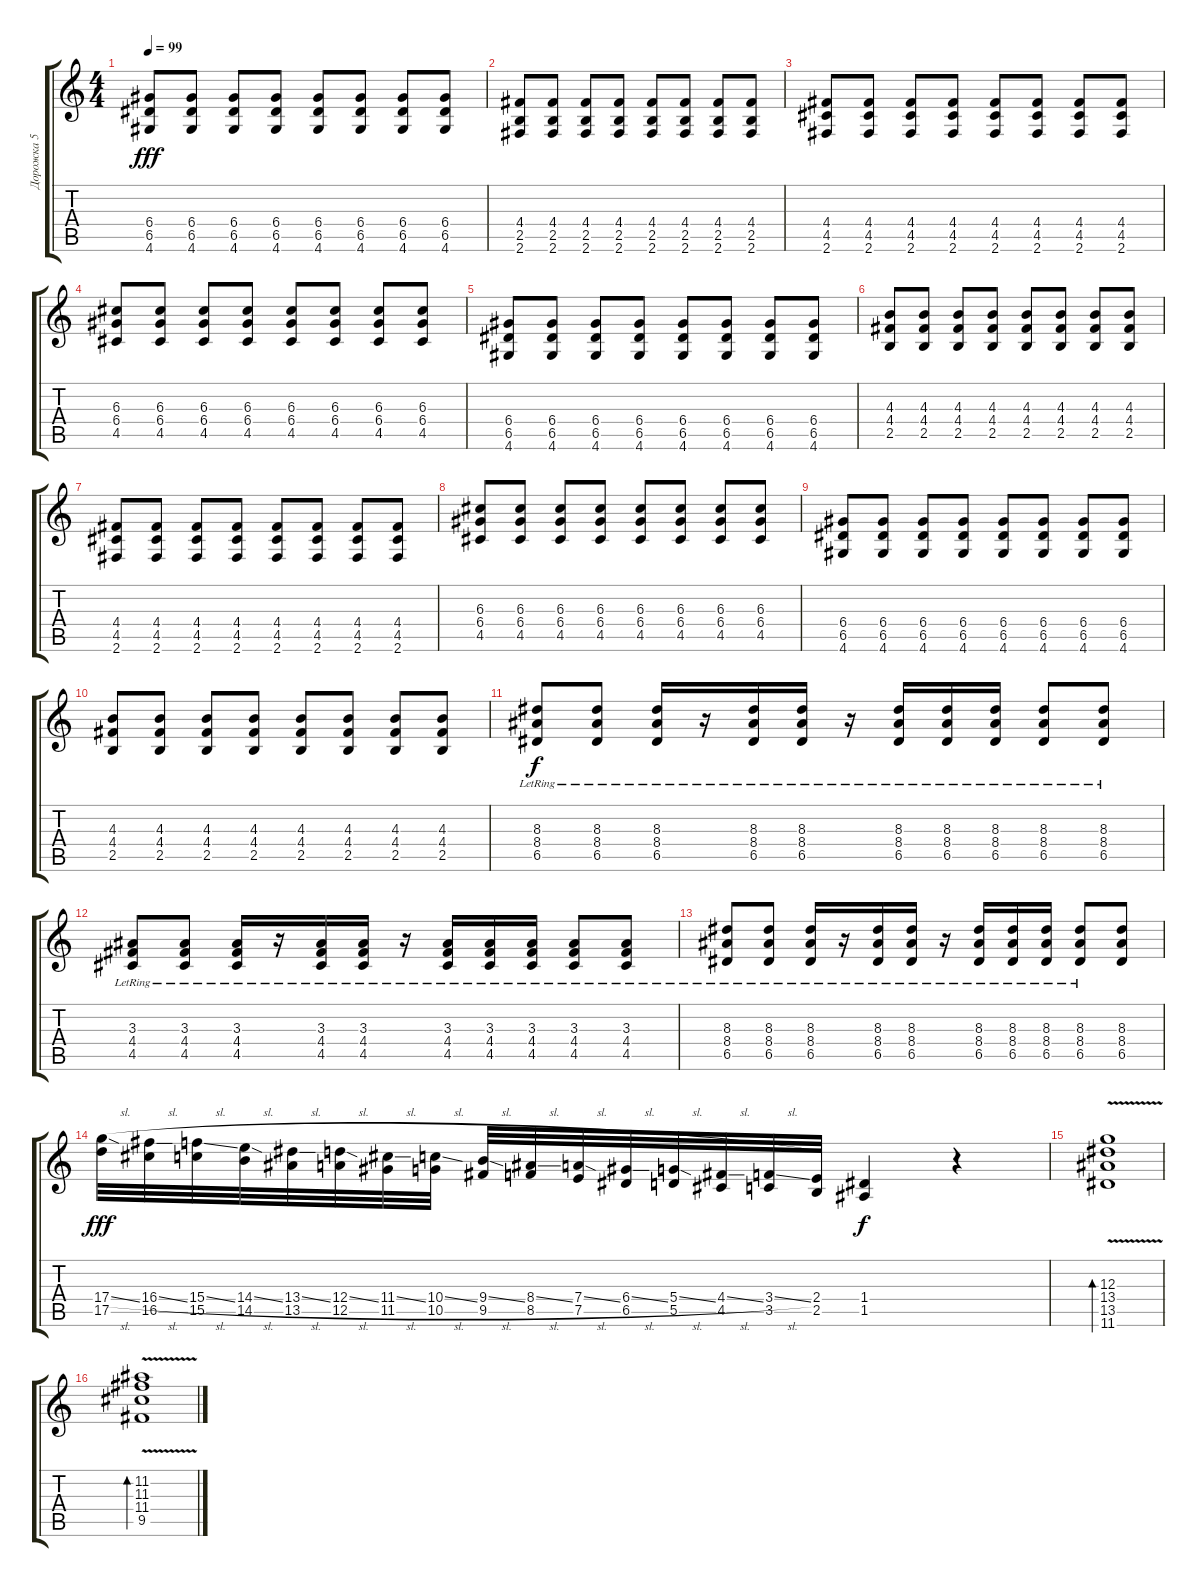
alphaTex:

\track ("Дорожка 5" "Дорожка 5") {instrument electricguitarjazz}
\staff {score tabs}
\tuning (E4 B3 G3 D3 A2 E2) {hide}
\ts (4 4)
\tempo 99
\clef g2
\ks c
(6.4 6.5 4.6).8{dy fff} (6.4 6.5 4.6).8 (6.4 6.5 4.6).8 (6.4 6.5 4.6).8 (6.4 6.5 4.6).8 (6.4 6.5 4.6).8 (6.4 6.5 4.6).8 (6.4 6.5 4.6).8 |
(4.4 2.5 2.6).8 (4.4 2.5 2.6).8 (4.4 2.5 2.6).8 (4.4 2.5 2.6).8 (4.4 2.5 2.6).8 (4.4 2.5 2.6).8 (4.4 2.5 2.6).8 (4.4 2.5 2.6).8 |
(4.4 4.5 2.6).8 (4.4 4.5 2.6).8 (4.4 4.5 2.6).8 (4.4 4.5 2.6).8 (4.4 4.5 2.6).8 (4.4 4.5 2.6).8 (4.4 4.5 2.6).8 (4.4 4.5 2.6).8 |
(6.3 6.4 4.5).8 (6.3 6.4 4.5).8 (6.3 6.4 4.5).8 (6.3 6.4 4.5).8 (6.3 6.4 4.5).8 (6.3 6.4 4.5).8 (6.3 6.4 4.5).8 (6.3 6.4 4.5).8 |
(6.4 6.5 4.6).8 (6.4 6.5 4.6).8 (6.4 6.5 4.6).8 (6.4 6.5 4.6).8 (6.4 6.5 4.6).8 (6.4 6.5 4.6).8 (6.4 6.5 4.6).8 (6.4 6.5 4.6).8 |
(4.3 4.4 2.5).8 (4.3 4.4 2.5).8 (4.3 4.4 2.5).8 (4.3 4.4 2.5).8 (4.3 4.4 2.5).8 (4.3 4.4 2.5).8 (4.3 4.4 2.5).8 (4.3 4.4 2.5).8 |
(4.4 4.5 2.6).8 (4.4 4.5 2.6).8 (4.4 4.5 2.6).8 (4.4 4.5 2.6).8 (4.4 4.5 2.6).8 (4.4 4.5 2.6).8 (4.4 4.5 2.6).8 (4.4 4.5 2.6).8 |
(6.3 6.4 4.5).8 (6.3 6.4 4.5).8 (6.3 6.4 4.5).8 (6.3 6.4 4.5).8 (6.3 6.4 4.5).8 (6.3 6.4 4.5).8 (6.3 6.4 4.5).8 (6.3 6.4 4.5).8 |
(6.4 6.5 4.6).8 (6.4 6.5 4.6).8 (6.4 6.5 4.6).8 (6.4 6.5 4.6).8 (6.4 6.5 4.6).8 (6.4 6.5 4.6).8 (6.4 6.5 4.6).8 (6.4 6.5 4.6).8 |
(4.3 4.4 2.5).8 (4.3 4.4 2.5).8 (4.3 4.4 2.5).8 (4.3 4.4 2.5).8 (4.3 4.4 2.5).8 (4.3 4.4 2.5).8 (4.3 4.4 2.5).8 (4.3 4.4 2.5).8 |
(8.3{lr} 8.4{lr} 6.5{lr}).8{dy f balance 8} (8.3{lr} 8.4{lr} 6.5{lr}).8 (8.3{lr} 8.4{lr} 6.5{lr}).16 r.16 (8.3{lr} 8.4{lr} 6.5{lr}).16 (8.3{lr} 8.4{lr} 6.5{lr}).16 r.16 (8.3{lr} 8.4{lr} 6.5{lr}).16 (8.3{lr} 8.4{lr} 6.5{lr}).16 (8.3{lr} 8.4{lr} 6.5{lr}).16 (8.3{lr} 8.4{lr} 6.5{lr}).8 (8.3{lr} 8.4{lr} 6.5{lr}).8 |
(3.3 4.4{lr} 4.5{lr}).8 (3.3 4.4{lr} 4.5{lr}).8 (3.3 4.4{lr} 4.5{lr}).16 r.16 (3.3 4.4{lr} 4.5{lr}).16 (3.3 4.4{lr} 4.5{lr}).16 r.16 (3.3 4.4{lr} 4.5{lr}).16 (3.3 4.4{lr} 4.5{lr}).16 (3.3 4.4{lr} 4.5{lr}).16 (3.3 4.4{lr} 4.5{lr}).8 (3.3 4.4{lr} 4.5{lr}).8 |
(8.3{lr} 8.4{lr} 6.5{lr}).8 (8.3{lr} 8.4{lr} 6.5{lr}).8 (8.3{lr} 8.4{lr} 6.5{lr}).16 r.16 (8.3{lr} 8.4{lr} 6.5{lr}).16 (8.3{lr} 8.4{lr} 6.5{lr}).16 r.16 (8.3{lr} 8.4{lr} 6.5{lr}).16 (8.3{lr} 8.4{lr} 6.5{lr}).16 (8.3{lr} 8.4{lr} 6.5{lr}).16 (8.3{lr} 8.4{lr} 6.5{lr}).8 (8.3 8.4 6.5).8 |
(17.4{sl} 17.5).32{dy fff volume 16 instrument distortionguitar} (16.4{sl} 16.5).32 (15.4{sl} 15.5).32 (14.4{sl} 14.5).32 (13.4{sl} 13.5).32 (12.4{sl} 12.5).32 (11.4{sl} 11.5).32 (10.4{sl} 10.5).32 (9.4{sl} 9.5).32 (8.4{sl} 8.5).32 (7.4{sl} 7.5).32 (6.4{sl} 6.5).32 (5.4{sl} 5.5).32 (4.4{sl} 4.5).32 (3.4{sl} 3.5).32 (2.4 2.5).32 (1.4 1.5).4{dy f} r.4 |
(12.3{v} 13.4{v} 13.5{v} 11.6{v}).1{bd 240 instrument electricguitarjazz} |
(11.2{v} 11.3{v} 11.4{v} 9.5{v}).1{bd 240}
